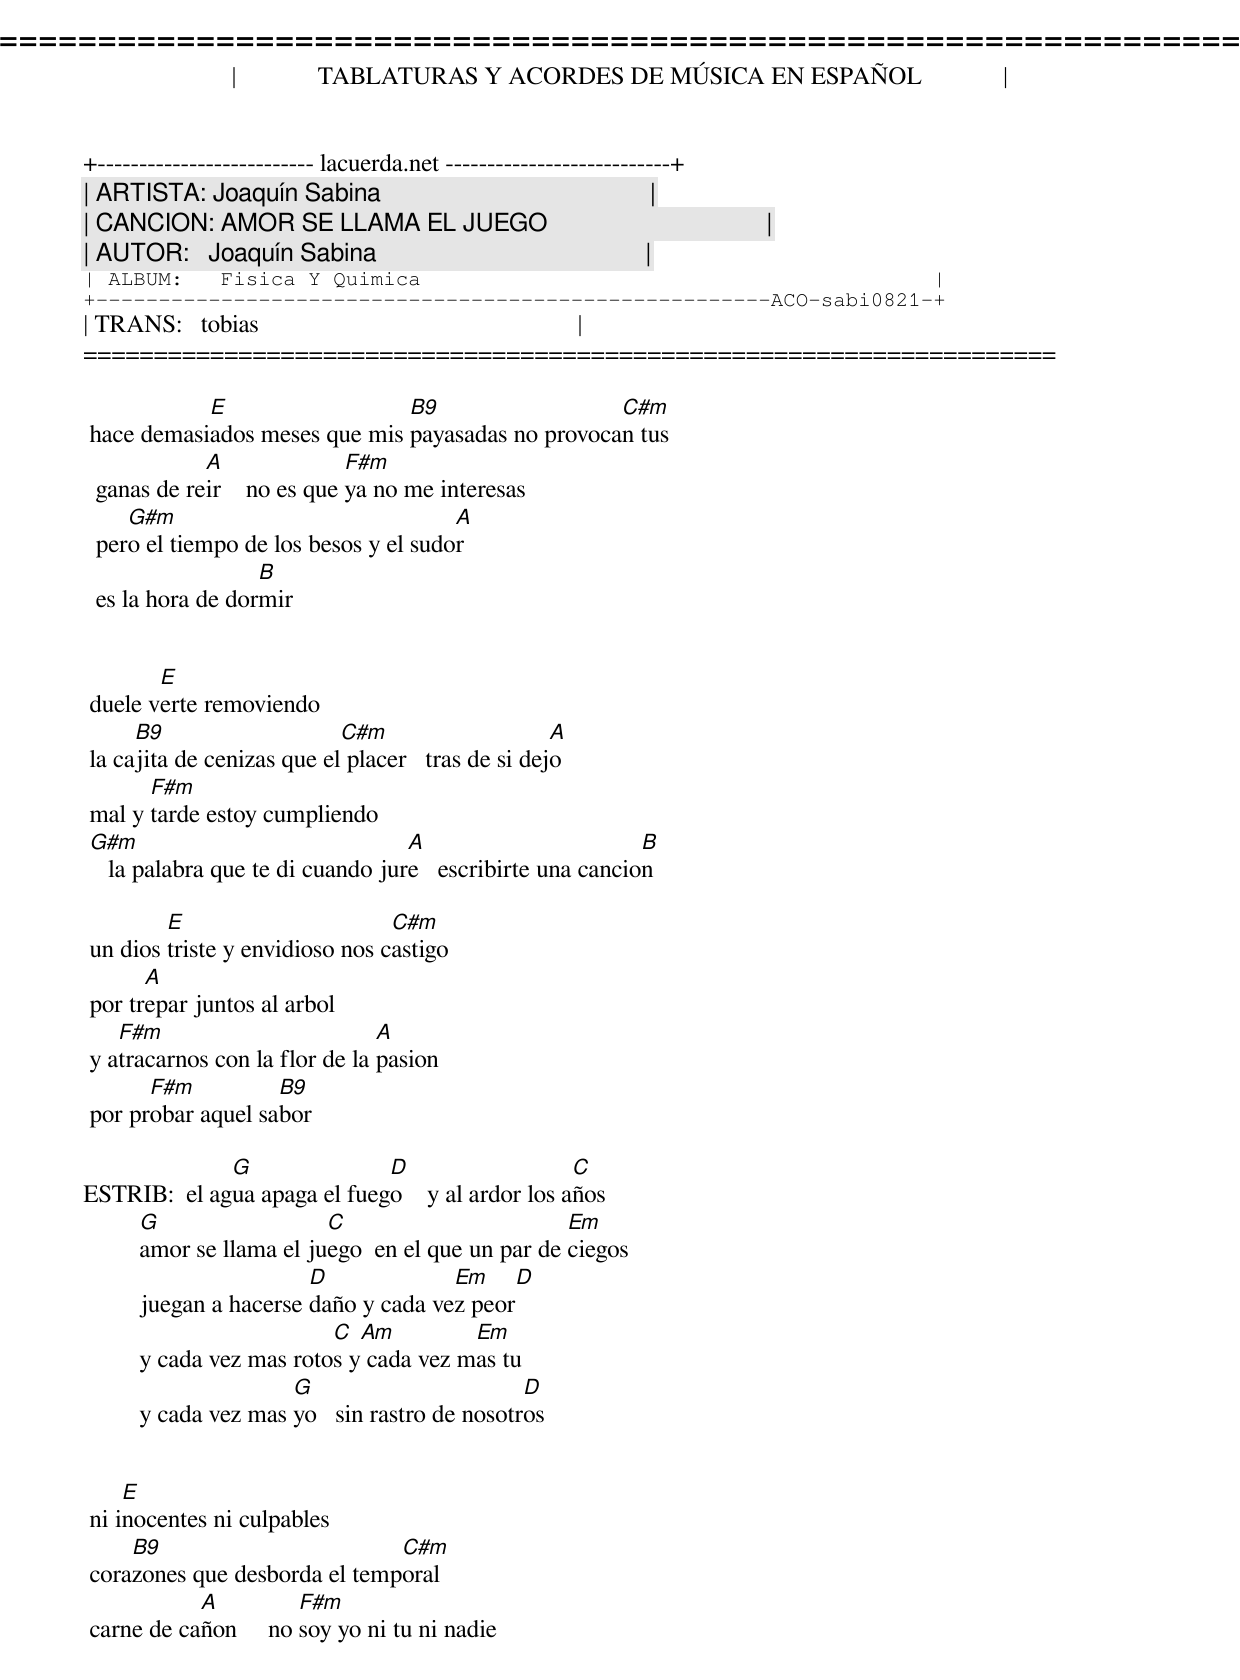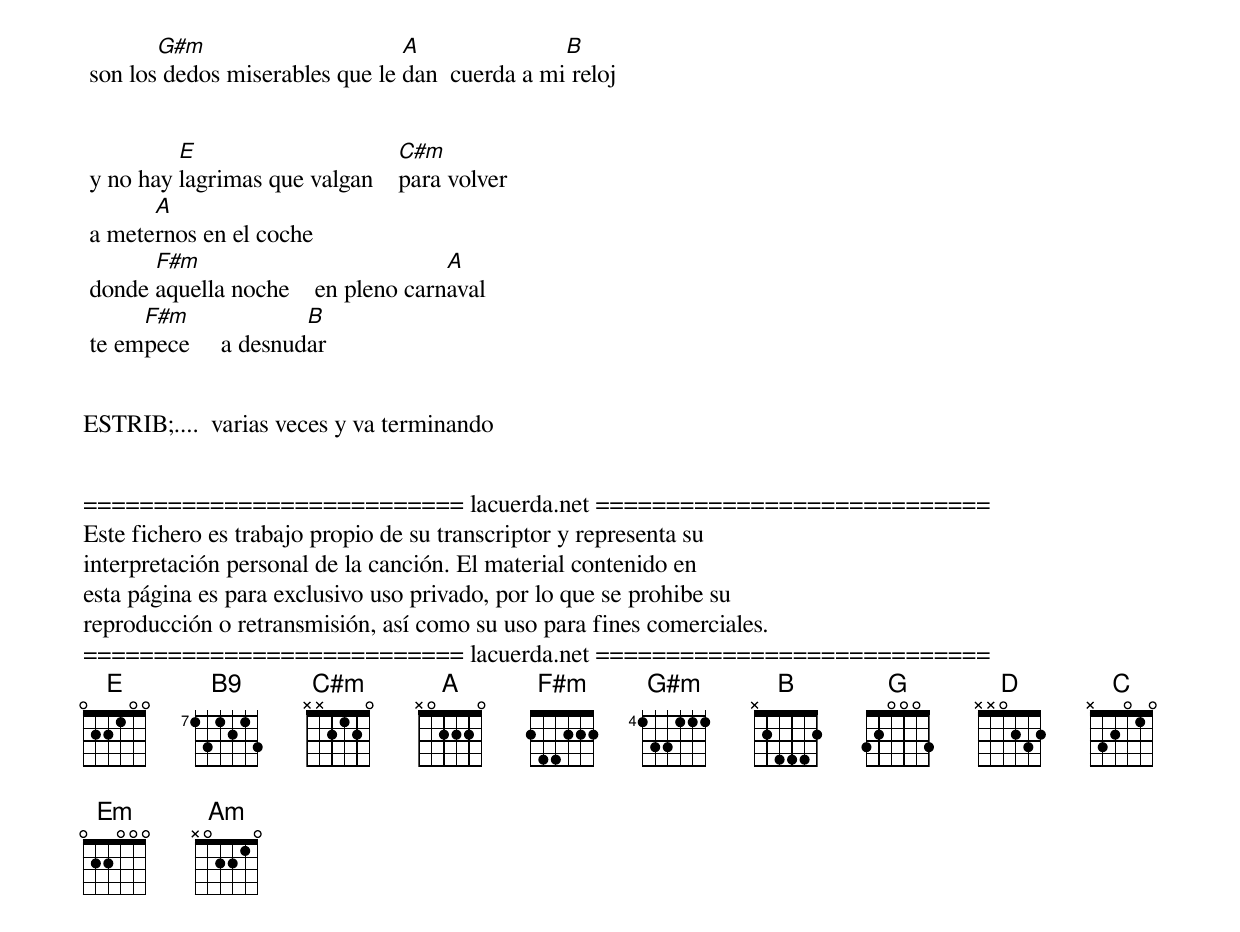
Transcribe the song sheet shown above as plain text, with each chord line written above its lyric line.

=====================================================================
|             TABLATURAS Y ACORDES DE MÚSICA EN ESPAÑOL             |
+-------------------------- lacuerda.net ---------------------------+
| ARTISTA: Joaquín Sabina                                           |
| CANCION: AMOR SE LLAMA EL JUEGO                                   |
| AUTOR:   Joaquín Sabina                                           |
| ALBUM:   Fisica Y Quimica                                         |
+------------------------------------------------------ACO-sabi0821-+
| TRANS:   tobias                                                   |
=====================================================================

            E                  B9                  C#m
 hace demasiados meses que mis payasadas no provocan tus
             A               F#m
  ganas de reir    no es que ya no me interesas
     G#m                               A
  pero el tiempo de los besos y el sudor
                   B
  es la hora de dormir


        E
 duele verte removiendo
      B9                    C#m                     A
 la cajita de cenizas que el placer   tras de si dejo
       F#m
 mal y tarde estoy cumpliendo
 G#m                               A                        B
    la palabra que te di cuando jure   escribirte una cancion

         E                       C#m
 un dios triste y envidioso nos castigo
       A
 por trepar juntos al arbol
    F#m                         A
 y atracarnos con la flor de la pasion
       F#m          B9
 por probar aquel sabor

              G               D                    C
ESTRIB:  el agua apaga el fuego    y al ardor los años
         G                  C                        Em
         amor se llama el juego  en el que un par de ciegos
                          D             Em         D
         juegan a hacerse daño y cada vez peor
                            C  Am         Em
         y cada vez mas rotos y cada vez mas tu
                        G                        D
         y cada vez mas yo   sin rastro de nosotros


     E
 ni inocentes ni culpables
     B9                        C#m
 corazones que desborda el temporal
            A          F#m
 carne de cañon     no soy yo ni tu ni nadie
        G#m                      A               B
 son los dedos miserables que le dan  cuerda a mi reloj


          E                      C#m
 y no hay lagrimas que valgan    para volver
       A
 a meternos en el coche
       F#m                           A
 donde aquella noche    en pleno carnaval
      F#m              B
 te empece     a desnudar


ESTRIB;....  varias veces y va terminando


=========================== lacuerda.net ============================
Este fichero es trabajo propio de su transcriptor y representa su
interpretación personal de la canción. El material contenido en
esta página es para exclusivo uso privado, por lo que se prohibe su
reproducción o retransmisión, así como su uso para fines comerciales.
=========================== lacuerda.net ============================
